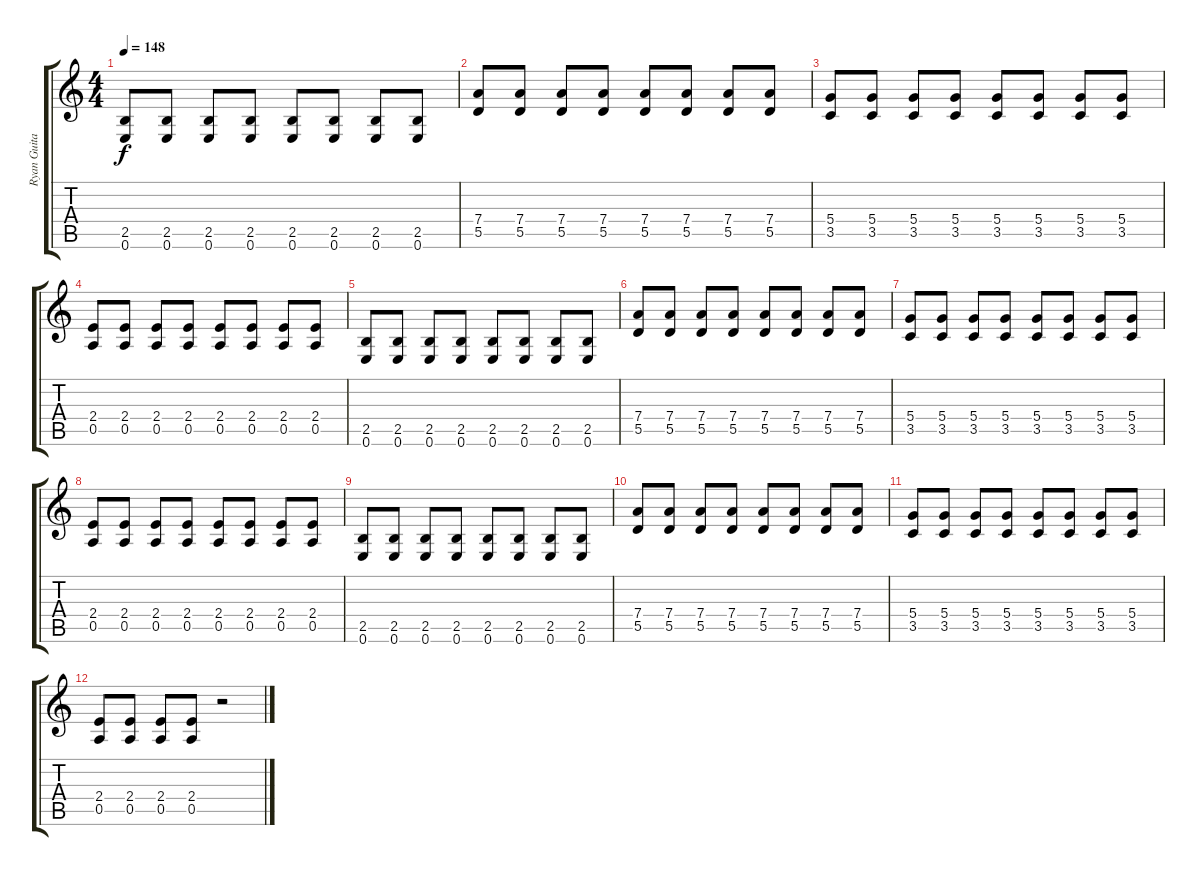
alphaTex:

\track ("Ryan Guitar" "Ryan Guita") {instrument distortionguitar}
\staff {score tabs}
\tuning (E4 B3 G3 D3 A2 E2) {hide}
\ts (4 4)
\tempo 148
\clef g2
\ks c
(2.5 0.6).8{dy f} (2.5 0.6).8 (2.5 0.6).8 (2.5 0.6).8 (2.5 0.6).8 (2.5 0.6).8 (2.5 0.6).8 (2.5 0.6).8 |
(7.4 5.5).8 (7.4 5.5).8 (7.4 5.5).8 (7.4 5.5).8 (7.4 5.5).8 (7.4 5.5).8 (7.4 5.5).8 (7.4 5.5).8 |
(5.4 3.5).8 (5.4 3.5).8 (5.4 3.5).8 (5.4 3.5).8 (5.4 3.5).8 (5.4 3.5).8 (5.4 3.5).8 (5.4 3.5).8 |
(2.4 0.5).8 (2.4 0.5).8 (2.4 0.5).8 (2.4 0.5).8 (2.4 0.5).8 (2.4 0.5).8 (2.4 0.5).8 (2.4 0.5).8 |
(2.5 0.6).8 (2.5 0.6).8 (2.5 0.6).8 (2.5 0.6).8 (2.5 0.6).8 (2.5 0.6).8 (2.5 0.6).8 (2.5 0.6).8 |
(7.4 5.5).8 (7.4 5.5).8 (7.4 5.5).8 (7.4 5.5).8 (7.4 5.5).8 (7.4 5.5).8 (7.4 5.5).8 (7.4 5.5).8 |
(5.4 3.5).8 (5.4 3.5).8 (5.4 3.5).8 (5.4 3.5).8 (5.4 3.5).8 (5.4 3.5).8 (5.4 3.5).8 (5.4 3.5).8 |
(2.4 0.5).8 (2.4 0.5).8 (2.4 0.5).8 (2.4 0.5).8 (2.4 0.5).8 (2.4 0.5).8 (2.4 0.5).8 (2.4 0.5).8 |
(2.5 0.6).8 (2.5 0.6).8 (2.5 0.6).8 (2.5 0.6).8 (2.5 0.6).8 (2.5 0.6).8 (2.5 0.6).8 (2.5 0.6).8 |
(7.4 5.5).8 (7.4 5.5).8 (7.4 5.5).8 (7.4 5.5).8 (7.4 5.5).8 (7.4 5.5).8 (7.4 5.5).8 (7.4 5.5).8 |
(5.4 3.5).8 (5.4 3.5).8 (5.4 3.5).8 (5.4 3.5).8 (5.4 3.5).8 (5.4 3.5).8 (5.4 3.5).8 (5.4 3.5).8 |
(2.4 0.5).8 (2.4 0.5).8 (2.4 0.5).8 (2.4 0.5).8 r.2
